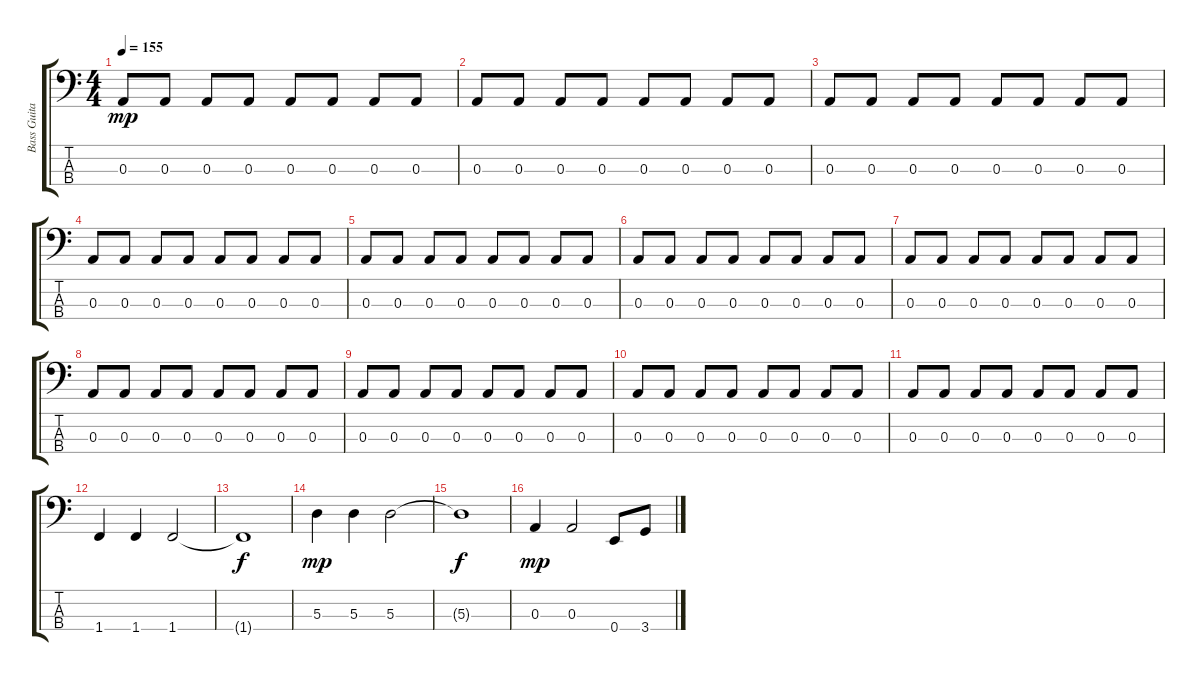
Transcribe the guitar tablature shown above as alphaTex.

\track ("Bass Guitar" "Bass Guita") {instrument electricbassfinger}
\staff {score tabs}
\tuning (G2 D2 A1 E1) {hide}
\ts (4 4)
\tempo 155
\clef f4
\ks c
0.3.8{dy mp} 0.3.8 0.3.8 0.3.8 0.3.8 0.3.8 0.3.8 0.3.8 |
0.3.8 0.3.8 0.3.8 0.3.8 0.3.8 0.3.8 0.3.8 0.3.8 |
0.3.8 0.3.8 0.3.8 0.3.8 0.3.8 0.3.8 0.3.8 0.3.8 |
0.3.8 0.3.8 0.3.8 0.3.8 0.3.8 0.3.8 0.3.8 0.3.8 |
0.3.8 0.3.8 0.3.8 0.3.8 0.3.8 0.3.8 0.3.8 0.3.8 |
0.3.8 0.3.8 0.3.8 0.3.8 0.3.8 0.3.8 0.3.8 0.3.8 |
0.3.8 0.3.8 0.3.8 0.3.8 0.3.8 0.3.8 0.3.8 0.3.8 |
0.3.8 0.3.8 0.3.8 0.3.8 0.3.8 0.3.8 0.3.8 0.3.8 |
0.3.8 0.3.8 0.3.8 0.3.8 0.3.8 0.3.8 0.3.8 0.3.8 |
0.3.8 0.3.8 0.3.8 0.3.8 0.3.8 0.3.8 0.3.8 0.3.8 |
0.3.8 0.3.8 0.3.8 0.3.8 0.3.8 0.3.8 0.3.8 0.3.8 |
1.4.4 1.4.4 1.4.2 |
1.4{t}.1{dy f} |
5.3.4{dy mp} 5.3.4 5.3.2 |
5.3{t}.1{dy f} |
0.3.4{dy mp} 0.3.2 0.4.8 3.4.8
